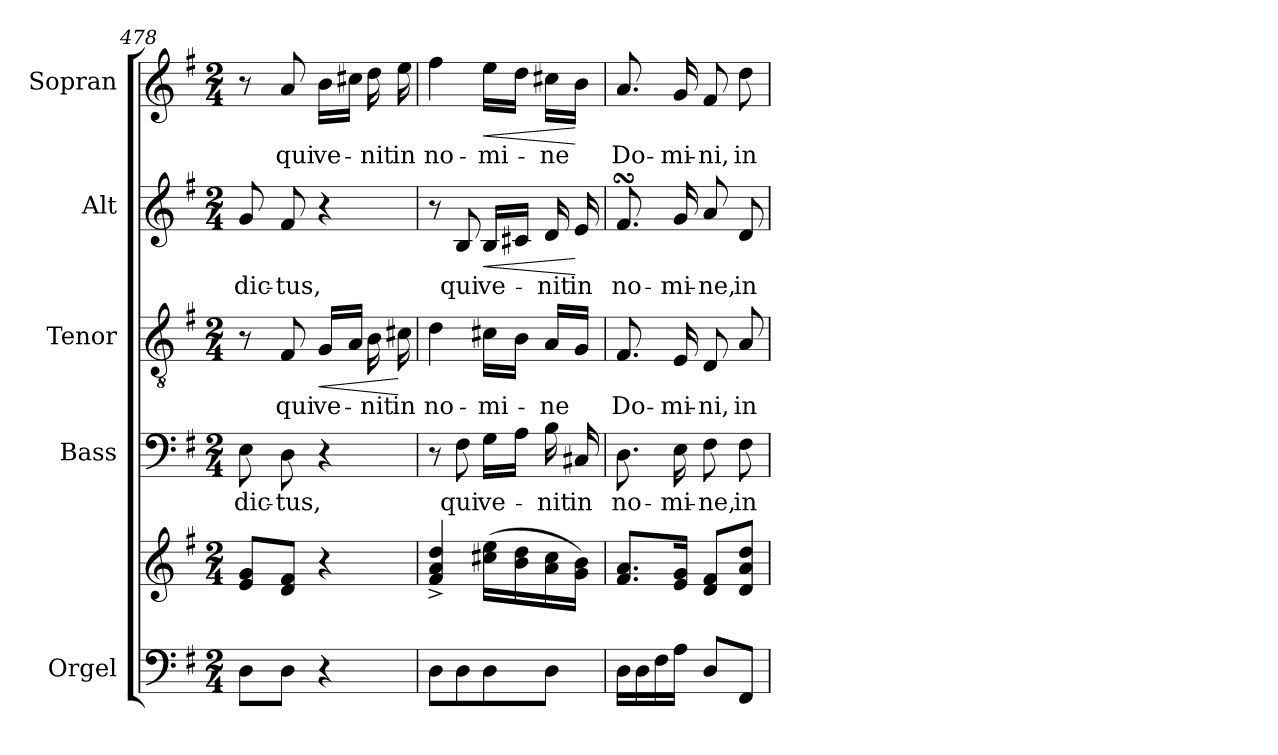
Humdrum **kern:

**kern	**kern	**kern	**text	**kern	**text	**dynam	**kern	**text	**dynam	**kern	**text	**dynam
*part5	*part5	*part4	*part4	*part3	*part3	*part3	*part2	*part2	*part2	*part1	*part1	*part1
*staff6	*staff5	*staff4	*staff4	*staff3	*staff3	*staff3	*staff2	*staff2	*staff2	*staff1	*staff1	*staff1
*I"Orgel	*	*I"Bass	*	*I"Tenor	*	*	*I"Alt	*	*	*I"Sopran	*	*
*I'Org.	*	*I'B.	*	*I'T.	*	*	*I'A.	*	*	*I'S.	*	*
!!LO:LB:g=z
*clefF4	*clefG2	*clefF4	*	*clefGv2	*	*	*clefG2	*	*	*clefG2	*	*
*k[f#]	*k[f#]	*k[f#]	*	*k[f#]	*	*	*k[f#]	*	*	*k[f#]	*	*
*G:	*G:	*G:	*	*G:	*	*	*G:	*	*	*G:	*	*
*M2/4	*M2/4	*M2/4	*	*M2/4	*	*	*M2/4	*	*	*M2/4	*	*
=478	=478	=478	=478	=478	=478	=478	=478	=478	=478	=478	=478	=478
!	!	!	!LO:LY:b	!	!	!	!	!LO:LY:b	!	!	!	!
8D\L	8e/ 8g/L	8E\	-dic-	8r	.	.	8g/	-dic-	.	8r	.	.
!	!	!	!LO:LY:b	!	!LO:LY:b	!	!	!LO:LY:b	!	!	!LO:LY:b	!
8D\J	8d/ 8f#/J	8D\	-tus,	8F#/	qui	.	8f#/	-tus,	.	8a/	qui	.
!	!	!	!	!	!LO:LY:b	!LO:HP:b	!	!	!	!	!LO:LY:b	!
4r	4r	4r	.	16G/LL	ve-	<	4r	.	.	16b\LL	ve-	.
.	.	.	.	16A/JJ	.	.	.	.	.	16cc#X\JJ	.	.
!	!	!	!	!	!LO:LY:b	!	!	!	!	!	!LO:LY:b	!
.	.	.	.	16B\	-nit	.	.	.	.	16dd\	-nit	.
!	!	!	!	!	!LO:LY:b	!	!	!	!	!	!LO:LY:b	!
.	.	.	.	16c#X\	in	[	.	.	.	16ee\	in	.
=479	=479	=479	=479	=479	=479	=479	=479	=479	=479	=479	=479	=479
!	!	!	!	!	!LO:LY:b	!	!	!	!	!	!LO:LY:b	!
8D\L	4f#/^< 4a/^< 4dd/^<	8r	.	4d\	no-	.	8r	.	.	4ff#\	no-	.
!	!	!	!LO:LY:b	!	!	!	!	!LO:LY:b	!	!	!	!
8D\	.	8F#\	qui	.	.	.	8B/	qui	.	.	.	.
!	!	!	!LO:LY:b	!	!LO:LY:b	!	!	!LO:LY:b	!LO:HP:b	!	!LO:LY:b	!LO:HP:b
8D\	(>16cc#X\ 16ee\LL	16G\LL	ve-	16c#X\LL	-mi-	.	16B/LL	ve-	<	16ee\LL	-mi-	<
.	16b\ 16dd\	16A\JJ	.	16B\JJ	.	.	16c#X/JJ	.	.	16dd\JJ	.	.
!	!	!	!LO:LY:b	!	!LO:LY:b	!	!	!LO:LY:b	!	!	!LO:LY:b	!
8D\J	16a\ 16cc#\	16B\	-nit	16A/LL	-ne	.	16d/	-nit	.	16cc#X\LL	-ne	.
!	!	!	!LO:LY:b	!	!	!	!	!LO:LY:b	!	!	!	!
.	16g\ 16b\JJ)	16C#X/	in	16G/JJ	.	.	16e/	in	[	16b\JJ	.	[
=480	=480	=480	=480	=480	=480	=480	=480	=480	=480	=480	=480	=480
!	!	!	!LO:LY:b	!	!LO:LY:b	!	!	!LO:LY:b	!	!	!LO:LY:b	!
16D\LL	8.f#/ 8.a/L	8.D\	no-	8.F#/	Do-	.	8.f#sSsS/	no-	.	8.a/	Do-	.
16D\	.	.	.	.	.	.	.	.	.	.	.	.
16F#\	.	.	.	.	.	.	.	.	.	.	.	.
!	!	!	!LO:LY:b	!	!LO:LY:b	!	!	!LO:LY:b	!	!	!LO:LY:b	!
16A\JJ	16e/ 16g/Jk	16E\	-mi-	16E/	-mi-	.	16g/	-mi-	.	16g/	-mi-	.
!	!	!	!LO:LY:b	!	!LO:LY:b	!	!	!LO:LY:b	!	!	!LO:LY:b	!
8D/L	8d/ 8f#/L	8F#\	-ne,	8D/	-ni,	.	8a/	-ne,	.	8f#/	-ni,	.
!	!	!	!LO:LY:b	!	!LO:LY:b	!	!	!LO:LY:b	!	!	!LO:LY:b	!
8FF#/J	8d/ 8a/ 8dd/J	8F#\	in	8A/	in	.	8d/	in	.	8dd\	in	.
=	=	=	=	=	=	=	=	=	=	=	=	=
*-	*-	*-	*-	*-	*-	*-	*-	*-	*-	*-	*-	*-
